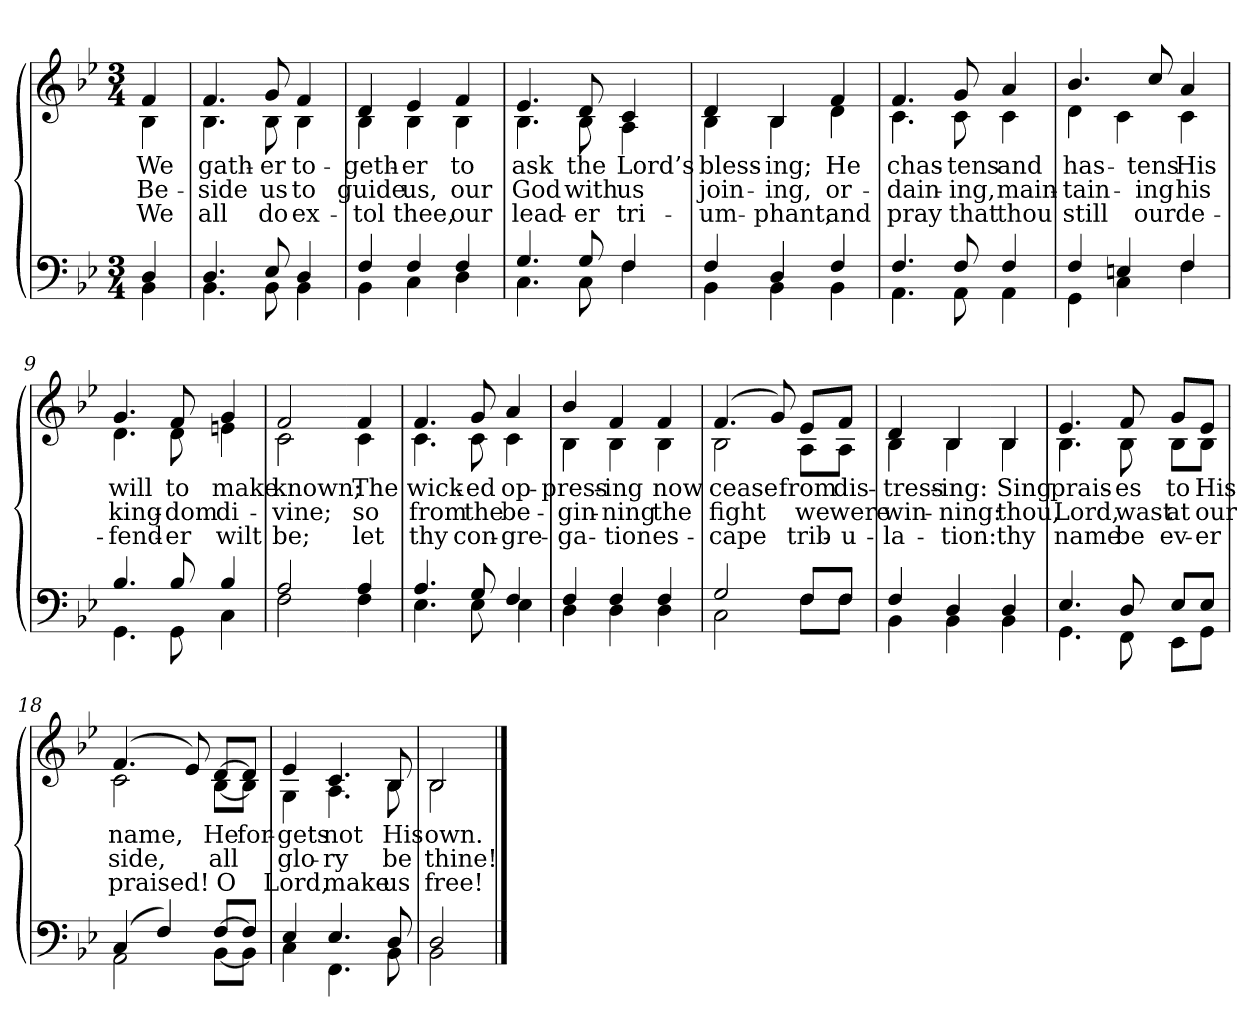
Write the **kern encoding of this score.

**kern	**kern	**text	**text	**text
*part2	*part1	*part1	*part1	*part1
*staff2	*staff1	*staff1	*staff1	*staff1
*clefF4	*clefG2	*	*	*
*k[b-e-]	*k[b-e-]	*	*	*
*M3/4	*M3/4	*	*	*
=1	=1	=1	=1	=1
*^	*	*	*	*
!	!	!LO:TX:b:i:t=Verse	!	!	!
!	!	!	!LO:LY:b	!LO:LY:b	!LO:LY:b
*	*	*^	*	*	*
4D/	4BB-\	4f/	4B-\	We	Be-	We
=2	=2	=2	=2	=2	=2	=2
!	!	!	!	!LO:LY:b	!LO:LY:b	!LO:LY:b
4.D/	4.BB-\	4.f/	4.B-\	gath-	-side	all
!	!	!	!	!LO:LY:b	!LO:LY:b	!LO:LY:b
8E-/	8BB-\	8g/	8B-\	-er	us	do
!	!	!	!	!LO:LY:b	!LO:LY:b	!LO:LY:b
4D/	4BB-\	4f/	4B-\	to-	to	ex-
=3	=3	=3	=3	=3	=3	=3
!	!	!	!	!LO:LY:b	!LO:LY:b	!LO:LY:b
4F/	4BB-\	4d/	4B-\	-geth-	guide	-tol
!	!	!	!	!LO:LY:b	!LO:LY:b	!LO:LY:b
4F/	4C\	4e-/	4B-\	-er	us,	thee,
!	!	!	!	!LO:LY:b	!LO:LY:b	!LO:LY:b
4F/	4D\	4f/	4B-\	to	our	our
=4	=4	=4	=4	=4	=4	=4
!	!	!	!	!LO:LY:b	!LO:LY:b	!LO:LY:b
4.G/	4.C\	4.e-/	4.B-\	ask	God	lead-
!	!	!	!	!LO:LY:b	!LO:LY:b	!LO:LY:b
8G/	8C\	8d/	8B-\	the	with	-er
!	!	!	!	!LO:LY:b	!LO:LY:b	!LO:LY:b
4F/	4F\	4c/	4A\	Lord’s	us	tri-
=5	=5	=5	=5	=5	=5	=5
!	!	!	!	!LO:LY:b	!LO:LY:b	!LO:LY:b
4F/	4BB-\	4d/	4B-\	bless-	join-	-um-
!	!	!	!	!LO:LY:b	!LO:LY:b	!LO:LY:b
4D/	4BB-\	4B-/	4B-\	-ing;	-ing,	-phant,
!!LO:LB:g=z	!!
=6-	=6-	=6-	=6-	=6-	=6-	=6-
!	!	!	!	!LO:LY:b	!LO:LY:b	!LO:LY:b
4F/	4BB-\	4f/	4d\	He	or-	and
=7	=7	=7	=7	=7	=7	=7
!	!	!	!	!LO:LY:b	!LO:LY:b	!LO:LY:b
4.F/	4.AA\	4.f/	4.c\	chas-	-dain-	pray
!	!	!	!	!LO:LY:b	!LO:LY:b	!LO:LY:b
8F/	8AA\	8g/	8c\	-tens	-ing,	that
!	!	!	!	!LO:LY:b	!LO:LY:b	!LO:LY:b
4F/	4AA\	4a/	4c\	and	main-	thou
=8	=8	=8	=8	=8	=8	=8
!	!	!	!	!LO:LY:b	!LO:LY:b	!LO:LY:b
4F/	4GG\	4.b-/	4d\	has-	-tain-	still
4En/	4C\	.	4c\	.	.	.
!	!	!	!	!LO:LY:b	!LO:LY:b	!LO:LY:b
.	.	8cc/	.	-tens	-ing	our
!	!	!	!	!LO:LY:b	!LO:LY:b	!LO:LY:b
4F/	4F\	4a/	4c\	His	his	de-
=9	=9	=9	=9	=9	=9	=9
!	!	!	!	!LO:LY:b	!LO:LY:b	!LO:LY:b
4.B-/	4.GG\	4.g/	4.d\	will	king-	-fend-
!	!	!	!	!LO:LY:b	!LO:LY:b	!LO:LY:b
8B-/	8GG\	8f/	8d\	to	-dom	-er
!	!	!	!	!LO:LY:b	!LO:LY:b	!LO:LY:b
4B-/	4C\	4g/	4en\	make	di-	wilt
=10	=10	=10	=10	=10	=10	=10
!	!	!	!	!LO:LY:b	!LO:LY:b	!LO:LY:b
2A/	2F\	2f/	2c\	known;	-vine;	be;
!!LO:LB:g=z	!!
=11-	=11-	=11-	=11-	=11-	=11-	=11-
!	!	!	!	!LO:LY:b	!LO:LY:b	!LO:LY:b
4A/	4F\	4f/	4c\	The	so	let
=12	=12	=12	=12	=12	=12	=12
!	!	!	!	!LO:LY:b	!LO:LY:b	!LO:LY:b
4.A/	4.E-\	4.f/	4.c\	wick-	from	thy
!	!	!	!	!LO:LY:b	!LO:LY:b	!LO:LY:b
8G/	8E-\	8g/	8c\	-ed	the	con-
!	!	!	!	!LO:LY:b	!LO:LY:b	!LO:LY:b
4F/	4E-\	4a/	4c\	op-	be-	-gre-
=13	=13	=13	=13	=13	=13	=13
!	!	!	!	!LO:LY:b	!LO:LY:b	!LO:LY:b
4F/	4D\	4b-/	4B-\	-press-	-gin-	-ga-
!	!	!	!	!LO:LY:b	!LO:LY:b	!LO:LY:b
4F/	4D\	4f/	4B-\	-ing	-ning	-tion
!	!	!	!	!LO:LY:b	!LO:LY:b	!LO:LY:b
4F/	4D\	4f/	4B-\	now	the	es-
=14	=14	=14	=14	=14	=14	=14
!	!	!	!	!LO:LY:b	!LO:LY:b	!LO:LY:b
2G/	2C\	(>4.f/	2B-\	cease	fight	-cape
.	.	8g/)	.	.	.	.
!	!	!	!	!LO:LY:b	!LO:LY:b	!LO:LY:b
8F/L	8F\L	8e-/L	8A\L	from	we	trib-
!	!	!	!	!LO:LY:b	!LO:LY:b	!LO:LY:b
8F/J	8F\J	8f/J	8A\J	dis-	were	-u-
=15	=15	=15	=15	=15	=15	=15
!	!	!	!	!LO:LY:b	!LO:LY:b	!LO:LY:b
4F/	4BB-\	4d/	4B-\	-tress-	win-	-la-
!	!	!	!	!LO:LY:b	!LO:LY:b	!LO:LY:b
4D/	4BB-\	4B-/	4B-\	-ing:	-ning:	-tion:
!!LO:LB:g=z	!!
=16-	=16-	=16-	=16-	=16-	=16-	=16-
!	!	!	!	!LO:LY:b	!LO:LY:b	!LO:LY:b
4D/	4BB-\	4B-/	4B-\	Sing	thou,	thy
=17	=17	=17	=17	=17	=17	=17
!	!	!	!	!LO:LY:b	!LO:LY:b	!LO:LY:b
4.E-/	4.GG\	4.e-/	4.B-\	prais-	Lord,	name
!	!	!	!	!LO:LY:b	!LO:LY:b	!LO:LY:b
8D/	8FF\	8f/	8B-\	-es	wast	be
!	!	!	!	!LO:LY:b	!LO:LY:b	!LO:LY:b
8E-/L	8EE-\L	8g/L	8B-\L	to	at	ev-
!	!	!	!	!LO:LY:b	!LO:LY:b	!LO:LY:b
8E-/J	8GG\J	8e-/J	8B-\J	His	our	-er
=18	=18	=18	=18	=18	=18	=18
!	!	!	!	!LO:LY:b	!LO:LY:b	!LO:LY:b
(>4C/	2AA\	(>4.f/	2c\	name,	side,	praised!
4F/)	.	.	.	.	.	.
.	.	8e-/)	.	.	.	.
!	!	!	!	!LO:LY:b	!LO:LY:b	!LO:LY:b
[8F/L	[8BB-\L	[8d/L	[8B-\L	He	all	O
!	!	!	!	!LO:LY:b	!	!
8F/J]	8BB-\J]	8d/J]	8B-\J]	for-	.	.
=19	=19	=19	=19	=19	=19	=19
!	!	!	!	!LO:LY:b	!LO:LY:b	!LO:LY:b
4E-/	4C\	4e-/	4G\	-gets	glo-	Lord,
!	!	!	!	!LO:LY:b	!LO:LY:b	!LO:LY:b
4.E-/	4.FF\	4.c/	4.A\	not	-ry	make
!	!	!	!	!LO:LY:b	!LO:LY:b	!LO:LY:b
8D/	8BB-\	8B-/	8B-\	His	be	us
=20	=20	=20	=20	=20	=20	=20
!	!	!	!	!LO:LY:b	!LO:LY:b	!LO:LY:b
2D/	2BB-\	2B-/	2B-\	own.	thine!	free!
*v	*v	*	*	*	*	*
*	*v	*v	*	*	*
==	==	==	==	==
*-	*-	*-	*-	*-
